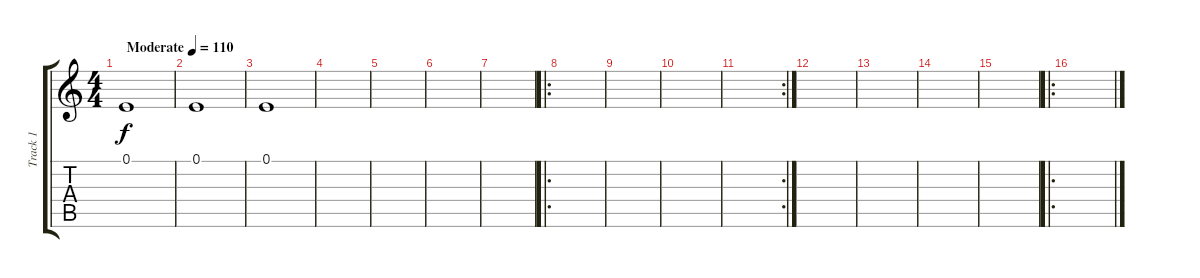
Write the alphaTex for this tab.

\track ("Track 1" "Track 1") {instrument gunshot}
\staff {score tabs}
\tuning (E4 B3 G3 D3 A2 E2) {hide}
\ts (4 4)
\tempo (110 "Moderate")
\clef g2
\ks c
0.1.1{dy f instrument gunshot} |
0.1.1 |
0.1.1 |
|
|
|
|
\ro
|
|
|
\rc 2
|
|
|
|
|
\ro
